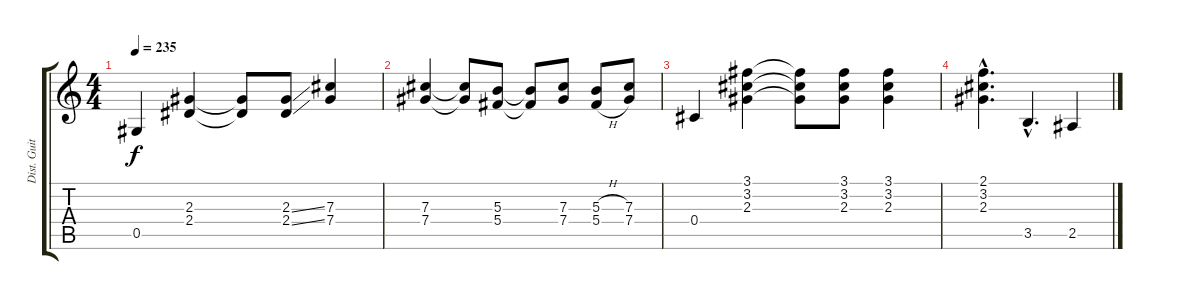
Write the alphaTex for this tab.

\track ("Dist. Guitar 1" "Dist. Guit") {instrument overdrivenguitar}
\staff {score tabs}
\tuning (Eb4 Bb3 Gb3 Db3 Ab2 Eb2) {hide}
\ts (4 4)
\tempo 235
\clef g2
\ks c
0.5.4{dy f volume 5} (2.3 2.4).4 (2.3{t} 2.4{t}).8 (2.3{ss} 2.4{ss}).8 (7.3 7.4).4 |
(7.3 7.4).4 (7.3{t} 7.4{t}).8 (5.3 5.4).8 (5.3{t} 5.4{t}).8 (7.3 7.4).8 (5.3{h} 5.4{h}).8 (7.3 7.4).8 |
0.4.4{volume 3} (3.1 3.2 2.3).4 (3.1{t} 3.2{t} 2.3{t}).8 (3.1 3.2 2.3).8 (3.1 3.2 2.3).4 |
(2.1{hac} 3.2{hac} 2.3{hac}).4{d} 3.5{hac}.4{d} 2.5.4
